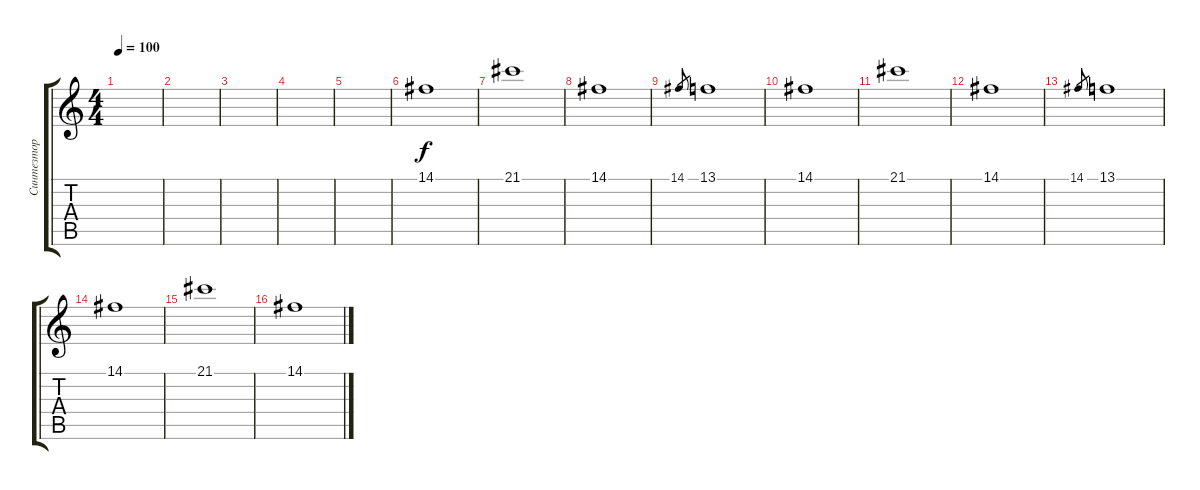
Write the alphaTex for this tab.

\track ("Синтезтор" "Синтезтор") {instrument whistle}
\staff {score tabs}
\tuning (E4 B3 G3 D3 A2 E2) {hide}
\ts (4 4)
\tempo 100
\clef g2
\ks c
|
|
|
|
|
14.1.1 |
21.1.1 |
14.1.1 |
14.1.8{gr} 13.1.1 |
14.1.1 |
21.1.1 |
14.1.1 |
14.1.8{gr} 13.1.1 |
14.1.1 |
21.1.1 |
14.1.1
